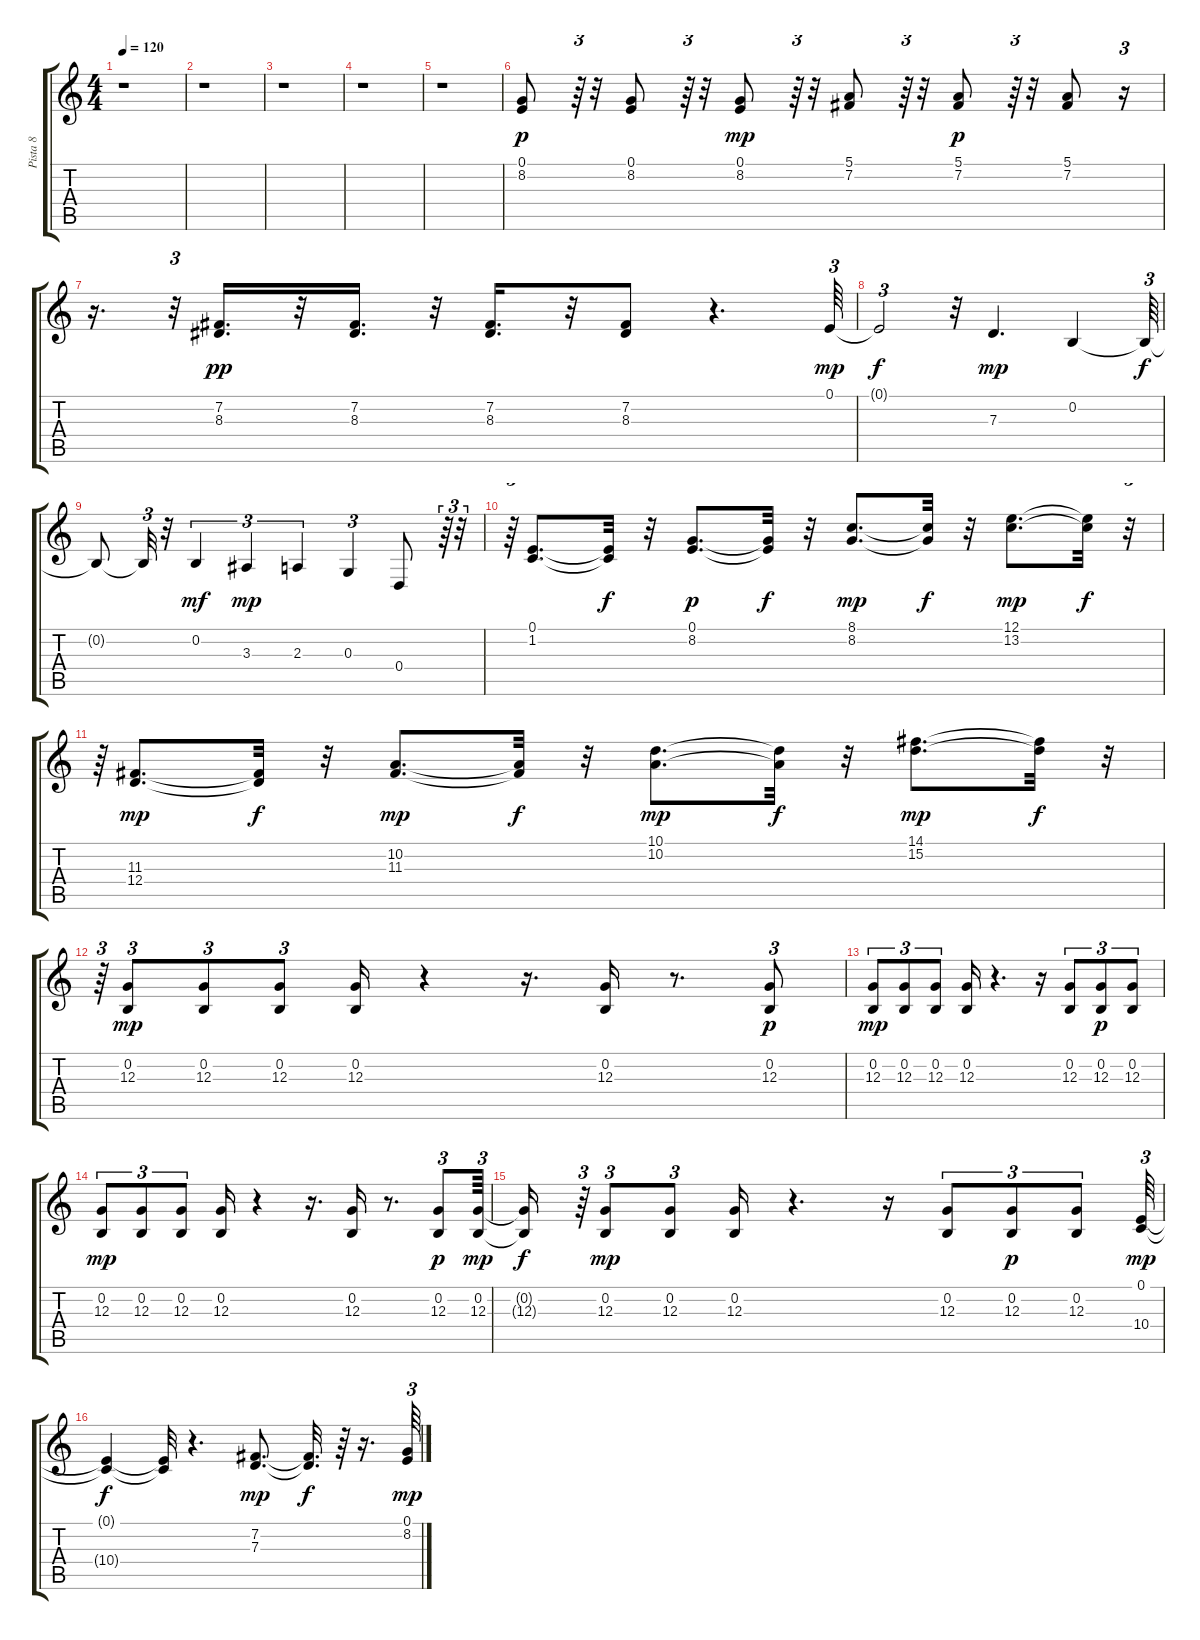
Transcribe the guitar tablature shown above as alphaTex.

\track ("Pista 8" "Pista 8") {instrument pad3polysynth}
\staff {score tabs}
\tuning (E4 B3 G3 D3 A2 E2) {hide}
\ts (4 4)
\tempo 120
\clef g2
\ks c
r.1{dy f} |
r.1 |
r.1 |
r.1 |
r.1 |
(0.1 8.2).8{dy p} r.64{tu (3 2)} r.32 (0.1 8.2).8 r.64{tu (3 2)} r.32 (0.1 8.2).8{dy mp} r.64{tu (3 2)} r.32 (5.1 7.2).8 r.64{tu (3 2)} r.32 (5.1 7.2).8{dy p} r.64{tu (3 2)} r.32 (5.1 7.2).8 r.16{tu (3 2)} |
r.16{d} r.32{tu (3 2)} (7.2 8.3).16{d dy pp} r.32 (7.2 8.3).16{d} r.32 (7.2 8.3).16{d} r.32 (7.2 8.3).8 r.4{d} 0.1.64{tu (3 2) dy mp} |
0.1{t}.2{tu (3 2) dy f} r.32 7.3.4{d dy mp} 0.2.4 0.2{t}.64{tu (3 2) dy f} |
0.2{t}.8 0.2{t}.32{tu (3 2)} r.32 0.2.4{tu (3 2) dy mf} 3.3.4{tu (3 2) dy mp} 2.3.4{tu (3 2)} 0.3.4{tu (3 2)} 0.4.8 r.64{tu (3 2)} r.32{tu (3 2)} |
r.64{tu (3 2)} (0.1 1.2).8{d} (0.1{t} 1.2{t}).32{dy f} r.32 (0.1 8.2).8{d dy p} (0.1{t} 8.2{t}).32{dy f} r.32 (8.1 8.2).8{d dy mp} (8.1{t} 8.2{t}).32{dy f} r.32 (12.1 13.2).8{d dy mp} (12.1{t} 13.2{t}).32{dy f} r.32{tu (3 2)} |
r.64{tu (3 2)} (11.3 12.4).8{d dy mp} (11.3{t} 12.4{t}).32{dy f} r.32 (10.2 11.3).8{d dy mp} (10.2{t} 11.3{t}).32{dy f} r.32 (10.1 10.2).8{d dy mp} (10.1{t} 10.2{t}).32{dy f} r.32 (14.1 15.2).8{d dy mp} (14.1{t} 15.2{t}).32{dy f} r.32{tu (3 2)} |
r.64{tu (3 2)} (0.2 12.3).8{tu (3 2) dy mp} (0.2 12.3).8{tu (3 2)} (0.2 12.3).8{tu (3 2)} (0.2 12.3).16 r.4 r.16{d} (0.2 12.3).16 r.8{d} (0.2 12.3).8{tu (3 2) dy p} |
(0.2 12.3).8{tu (3 2) dy mp} (0.2 12.3).8{tu (3 2)} (0.2 12.3).8{tu (3 2)} (0.2 12.3).16 r.4{d} r.16 (0.2 12.3).8{tu (3 2)} (0.2 12.3).8{tu (3 2) dy p} (0.2 12.3).8{tu (3 2)} |
(0.2 12.3).8{tu (3 2) dy mp} (0.2 12.3).8{tu (3 2)} (0.2 12.3).8{tu (3 2)} (0.2 12.3).16 r.4 r.16{d} (0.2 12.3).16 r.8{d} (0.2 12.3).8{tu (3 2) dy p} (0.2 12.3).64{tu (3 2) dy mp} |
(0.2{t} 12.3{t}).16{dy f} r.64{tu (3 2)} (0.2 12.3).8{tu (3 2) dy mp} (0.2 12.3).8{tu (3 2)} (0.2 12.3).16 r.4{d} r.16 (0.2 12.3).8{tu (3 2)} (0.2 12.3).8{tu (3 2) dy p} (0.2 12.3).8{tu (3 2)} (0.1 10.4).64{tu (3 2) dy mp} |
(0.1{t} 10.4{t}).4{dy f} (0.1{t} 10.4{t}).32 r.4{d} (7.2 7.3).8{d dy mp} (7.2{t} 7.3{t}).32{d dy f} r.64 r.16{d} (0.1 8.2).64{tu (3 2) dy mp}
